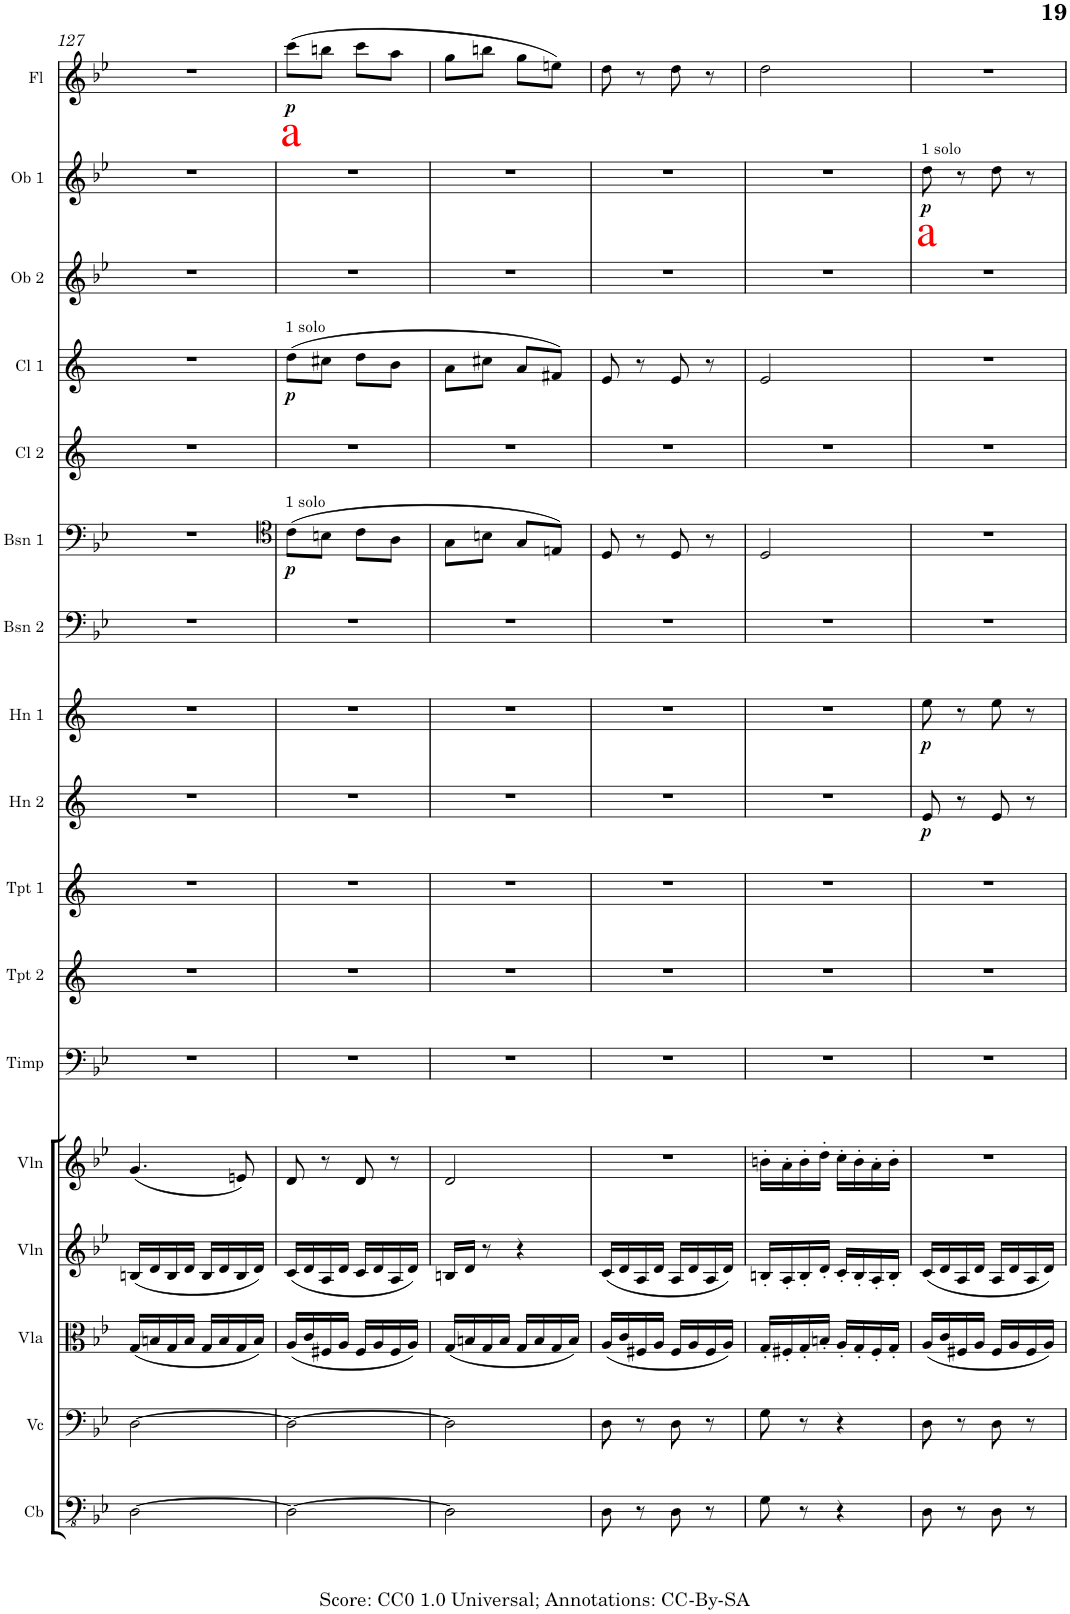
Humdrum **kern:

**kern	**kern	**kern	**kern	**kern	**kern	**kern	**kern	**kern	**dynam	**kern	**dynam	**kern	**kern	**dynam	**kern	**kern	**dynam	**kern	**kern	**text	**dynam	**kern	**text	**dynam
*part17	*part16	*part15	*part14	*part13	*part12	*part11	*part10	*part9	*part9	*part8	*part8	*part7	*part6	*part6	*part5	*part4	*part4	*part3	*part2	*part2	*part2	*part1	*part1	*part1
*staff17	*staff16	*staff15	*staff14	*staff13	*staff12	*staff11	*staff10	*staff9	*staff9	*staff8	*staff8	*staff7	*staff6	*staff6	*staff5	*staff4	*staff4	*staff3	*staff2	*staff2	*staff2	*staff1	*staff1	*staff1
*I"Contrabass	*I"Violoncello	*I"Viola	*I"Violin	*I"Violin	*I"Timpani	*I"Bb Trumpet 2	*I"Bb Trumpet 1	*I"Bb (basso) Horn 2	*	*I"Bb (basso) Horn 1	*	*I"Bassoon 2	*I"Bassoon 1	*	*I"Bb Clarinet 2	*I"Bb Clarinet 1	*	*I"Oboe 2	*I"Oboe 1	*	*	*I"Flute	*	*
*I'Cb	*I'Vc	*I'Vla	*I'Vln	*I'Vln	*I'Timp	*I'Tpt 2	*I'Tpt 1	*I'Hn 2	*	*I'Hn 1	*	*I'Bsn 2	*I'Bsn 1	*	*I'Cl 2	*I'Cl 1	*	*I'Ob 2	*I'Ob 1	*	*	*I'Fl	*	*
!!LO:PB:g=z
*clefFv4	*clefF4	*clefC3	*clefG2	*clefG2	*clefF4	*clefG2	*clefG2	*clefG2	*	*clefG2	*	*clefF4	*clefF4	*	*clefG2	*clefG2	*	*clefG2	*clefG2	*	*	*clefG2	*	*
*	*	*	*	*	*	*Trd1c2	*Trd1c2	*Trd8c14	*	*Trd8c14	*	*	*	*	*Trd1c2	*Trd1c2	*	*	*	*	*	*	*	*
*k[b-e-]	*k[b-e-]	*k[b-e-]	*k[b-e-]	*k[b-e-]	*k[b-e-]	*k[]	*k[]	*k[]	*	*k[]	*	*k[b-e-]	*k[b-e-]	*	*k[]	*k[]	*	*k[b-e-]	*k[b-e-]	*	*	*k[b-e-]	*	*
*M2/4	*M2/4	*M2/4	*M2/4	*M2/4	*M2/4	*M2/4	*M2/4	*M2/4	*	*M2/4	*	*M2/4	*M2/4	*	*M2/4	*M2/4	*	*M2/4	*M2/4	*	*	*M2/4	*	*
=127	=127	=127	=127	=127	=127	=127	=127	=127	=127	=127	=127	=127	=127	=127	=127	=127	=127	=127	=127	=127	=127	=127	=127	=127
[2DD\	[2D\	(16G/LL	(16Bn/LL	(4.g/	2r	2r	2r	2r	.	2r	.	2r	2r	.	2r	2r	.	2r	2r	.	.	2r	.	.
.	.	16Bn/	16d/	.	.	.	.	.	.	.	.	.	.	.	.	.	.	.	.	.	.	.	.	.
.	.	16G/	16B/	.	.	.	.	.	.	.	.	.	.	.	.	.	.	.	.	.	.	.	.	.
.	.	16B/JJ	16d/JJ	.	.	.	.	.	.	.	.	.	.	.	.	.	.	.	.	.	.	.	.	.
.	.	16G/LL	16B/LL	.	.	.	.	.	.	.	.	.	.	.	.	.	.	.	.	.	.	.	.	.
.	.	16B/	16d/	.	.	.	.	.	.	.	.	.	.	.	.	.	.	.	.	.	.	.	.	.
.	.	16G/	16B/	8en/)	.	.	.	.	.	.	.	.	.	.	.	.	.	.	.	.	.	.	.	.
.	.	16B/JJ)	16d/JJ)	.	.	.	.	.	.	.	.	.	.	.	.	.	.	.	.	.	.	.	.	.
=128	=128	=128	=128	=128	=128	=128	=128	=128	=128	=128	=128	=128	=128	=128	=128	=128	=128	=128	=128	=128	=128	=128	=128	=128
*	*	*	*	*	*	*	*	*	*	*	*	*	*clefC4	*	*	*	*	*	*	*	*	*	*	*
!	!	!	!	!	!	!	!	!	!	!	!	!	!	!	!	!LO:TX:a:t=1 solo	!	!	!	!	!	!	!	!
!	!	!	!	!	!	!	!	!	!	!	!	!	!LO:TX:a:t=1 solo	!	!	!	!	!	!	!	!	!	!	!
!	!	!	!	!	!	!	!	!	!	!	!	!	!	!LO:DY:b	!	!	!LO:DY:b	!	!	!	!	!	!LO:LY:b:color=#FF0000	!LO:DY:b
2DD\_	2D\_	(16A/LL	(16c/LL	8d/	2r	2r	2r	2r	.	2r	.	2r	(8c\L	p	2r	(8dd\L	p	2r	2r	.	.	(8ccc\L	a	p
.	.	16c/	16d/	.	.	.	.	.	.	.	.	.	.	.	.	.	.	.	.	.	.	.	.	.
.	.	16F#X/	16A/	8r	.	.	.	.	.	.	.	.	8Bn\J	.	.	8cc#X\J	.	.	.	.	.	8bbn\J	.	.
.	.	16A/JJ	16d/JJ	.	.	.	.	.	.	.	.	.	.	.	.	.	.	.	.	.	.	.	.	.
.	.	16F#/LL	16c/LL	8d/	.	.	.	.	.	.	.	.	8c\L	.	.	8dd\L	.	.	.	.	.	8ccc\L	.	.
.	.	16A/	16d/	.	.	.	.	.	.	.	.	.	.	.	.	.	.	.	.	.	.	.	.	.
.	.	16F#/	16A/	8r	.	.	.	.	.	.	.	.	8A\J	.	.	8b\J	.	.	.	.	.	8aa\J	.	.
.	.	16A/JJ)	16d/JJ)	.	.	.	.	.	.	.	.	.	.	.	.	.	.	.	.	.	.	.	.	.
=129	=129	=129	=129	=129	=129	=129	=129	=129	=129	=129	=129	=129	=129	=129	=129	=129	=129	=129	=129	=129	=129	=129	=129	=129
2DD\]	2D\]	(16G/LL	16Bn/LL	2d/	2r	2r	2r	2r	.	2r	.	2r	8G\L	.	2r	8a\L	.	2r	2r	.	.	8gg\L	.	.
.	.	16Bn/	16d/JJ	.	.	.	.	.	.	.	.	.	.	.	.	.	.	.	.	.	.	.	.	.
.	.	16G/	8r	.	.	.	.	.	.	.	.	.	8Bn\J	.	.	8cc#X\J	.	.	.	.	.	8bbn\J	.	.
.	.	16B/JJ	.	.	.	.	.	.	.	.	.	.	.	.	.	.	.	.	.	.	.	.	.	.
.	.	16G/LL	4r	.	.	.	.	.	.	.	.	.	8G/L	.	.	8a/L	.	.	.	.	.	8gg\L	.	.
.	.	16B/	.	.	.	.	.	.	.	.	.	.	.	.	.	.	.	.	.	.	.	.	.	.
.	.	16G/	.	.	.	.	.	.	.	.	.	.	8En/J)	.	.	8f#X/J)	.	.	.	.	.	8een\J)	.	.
.	.	16B/JJ)	.	.	.	.	.	.	.	.	.	.	.	.	.	.	.	.	.	.	.	.	.	.
=130	=130	=130	=130	=130	=130	=130	=130	=130	=130	=130	=130	=130	=130	=130	=130	=130	=130	=130	=130	=130	=130	=130	=130	=130
8DD\	8D\	(16A/LL	(16c/LL	2r	2r	2r	2r	2r	.	2r	.	2r	8D/	.	2r	8e/	.	2r	2r	.	.	8dd\	.	.
.	.	16c/	16d/	.	.	.	.	.	.	.	.	.	.	.	.	.	.	.	.	.	.	.	.	.
8r	8r	16F#X/	16A/	.	.	.	.	.	.	.	.	.	8r	.	.	8r	.	.	.	.	.	8r	.	.
.	.	16A/JJ	16d/JJ	.	.	.	.	.	.	.	.	.	.	.	.	.	.	.	.	.	.	.	.	.
8DD\	8D\	16F#/LL	16A/LL	.	.	.	.	.	.	.	.	.	8D/	.	.	8e/	.	.	.	.	.	8dd\	.	.
.	.	16A/	16d/	.	.	.	.	.	.	.	.	.	.	.	.	.	.	.	.	.	.	.	.	.
8r	8r	16F#/	16A/	.	.	.	.	.	.	.	.	.	8r	.	.	8r	.	.	.	.	.	8r	.	.
.	.	16A/JJ)	16d/JJ)	.	.	.	.	.	.	.	.	.	.	.	.	.	.	.	.	.	.	.	.	.
=131	=131	=131	=131	=131	=131	=131	=131	=131	=131	=131	=131	=131	=131	=131	=131	=131	=131	=131	=131	=131	=131	=131	=131	=131
8GG\	8G\	16G'/LL	16Bn'/LL	16bn'\LL	2r	2r	2r	2r	.	2r	.	2r	2D/	.	2r	2e/	.	2r	2r	.	.	2dd\	.	.
.	.	16F#X'/	16A'/	16a'\	.	.	.	.	.	.	.	.	.	.	.	.	.	.	.	.	.	.	.	.
8r	8r	16G'/	16B'/	16b'\	.	.	.	.	.	.	.	.	.	.	.	.	.	.	.	.	.	.	.	.
.	.	16Bn'/JJ	16d'/JJ	16dd'\JJ	.	.	.	.	.	.	.	.	.	.	.	.	.	.	.	.	.	.	.	.
4r	4r	16A'/LL	16c'/LL	16cc'\LL	.	.	.	.	.	.	.	.	.	.	.	.	.	.	.	.	.	.	.	.
.	.	16G'/	16B'/	16b'\	.	.	.	.	.	.	.	.	.	.	.	.	.	.	.	.	.	.	.	.
.	.	16F#'/	16A'/	16a'\	.	.	.	.	.	.	.	.	.	.	.	.	.	.	.	.	.	.	.	.
.	.	16G'/JJ	16B'/JJ	16b'\JJ	.	.	.	.	.	.	.	.	.	.	.	.	.	.	.	.	.	.	.	.
=132	=132	=132	=132	=132	=132	=132	=132	=132	=132	=132	=132	=132	=132	=132	=132	=132	=132	=132	=132	=132	=132	=132	=132	=132
!	!	!	!	!	!	!	!	!	!	!	!	!	!	!	!	!	!	!	!LO:TX:a:t=1 solo	!	!	!	!	!
!	!	!	!	!	!	!	!	!	!LO:DY:b	!	!LO:DY:b	!	!	!	!	!	!	!	!	!LO:LY:b:color=#FF0000	!LO:DY:b	!	!	!
8DD\	8D\	(16A/LL	(16c/LL	2r	2r	2r	2r	8e/	p	8ee\	p	2r	2r	.	2r	2r	.	2r	8dd\	a	p	2r	.	.
.	.	16c/	16d/	.	.	.	.	.	.	.	.	.	.	.	.	.	.	.	.	.	.	.	.	.
8r	8r	16F#X/	16A/	.	.	.	.	8r	.	8r	.	.	.	.	.	.	.	.	8r	.	.	.	.	.
.	.	16A/JJ	16d/JJ	.	.	.	.	.	.	.	.	.	.	.	.	.	.	.	.	.	.	.	.	.
8DD\	8D\	16F#/LL	16A/LL	.	.	.	.	8e/	.	8ee\	.	.	.	.	.	.	.	.	8dd\	.	.	.	.	.
.	.	16A/	16d/	.	.	.	.	.	.	.	.	.	.	.	.	.	.	.	.	.	.	.	.	.
8r	8r	16F#/	16A/	.	.	.	.	8r	.	8r	.	.	.	.	.	.	.	.	8r	.	.	.	.	.
.	.	16A/JJ)	16d/JJ)	.	.	.	.	.	.	.	.	.	.	.	.	.	.	.	.	.	.	.	.	.
=	=	=	=	=	=	=	=	=	=	=	=	=	=	=	=	=	=	=	=	=	=	=	=	=
*-	*-	*-	*-	*-	*-	*-	*-	*-	*-	*-	*-	*-	*-	*-	*-	*-	*-	*-	*-	*-	*-	*-	*-	*-
